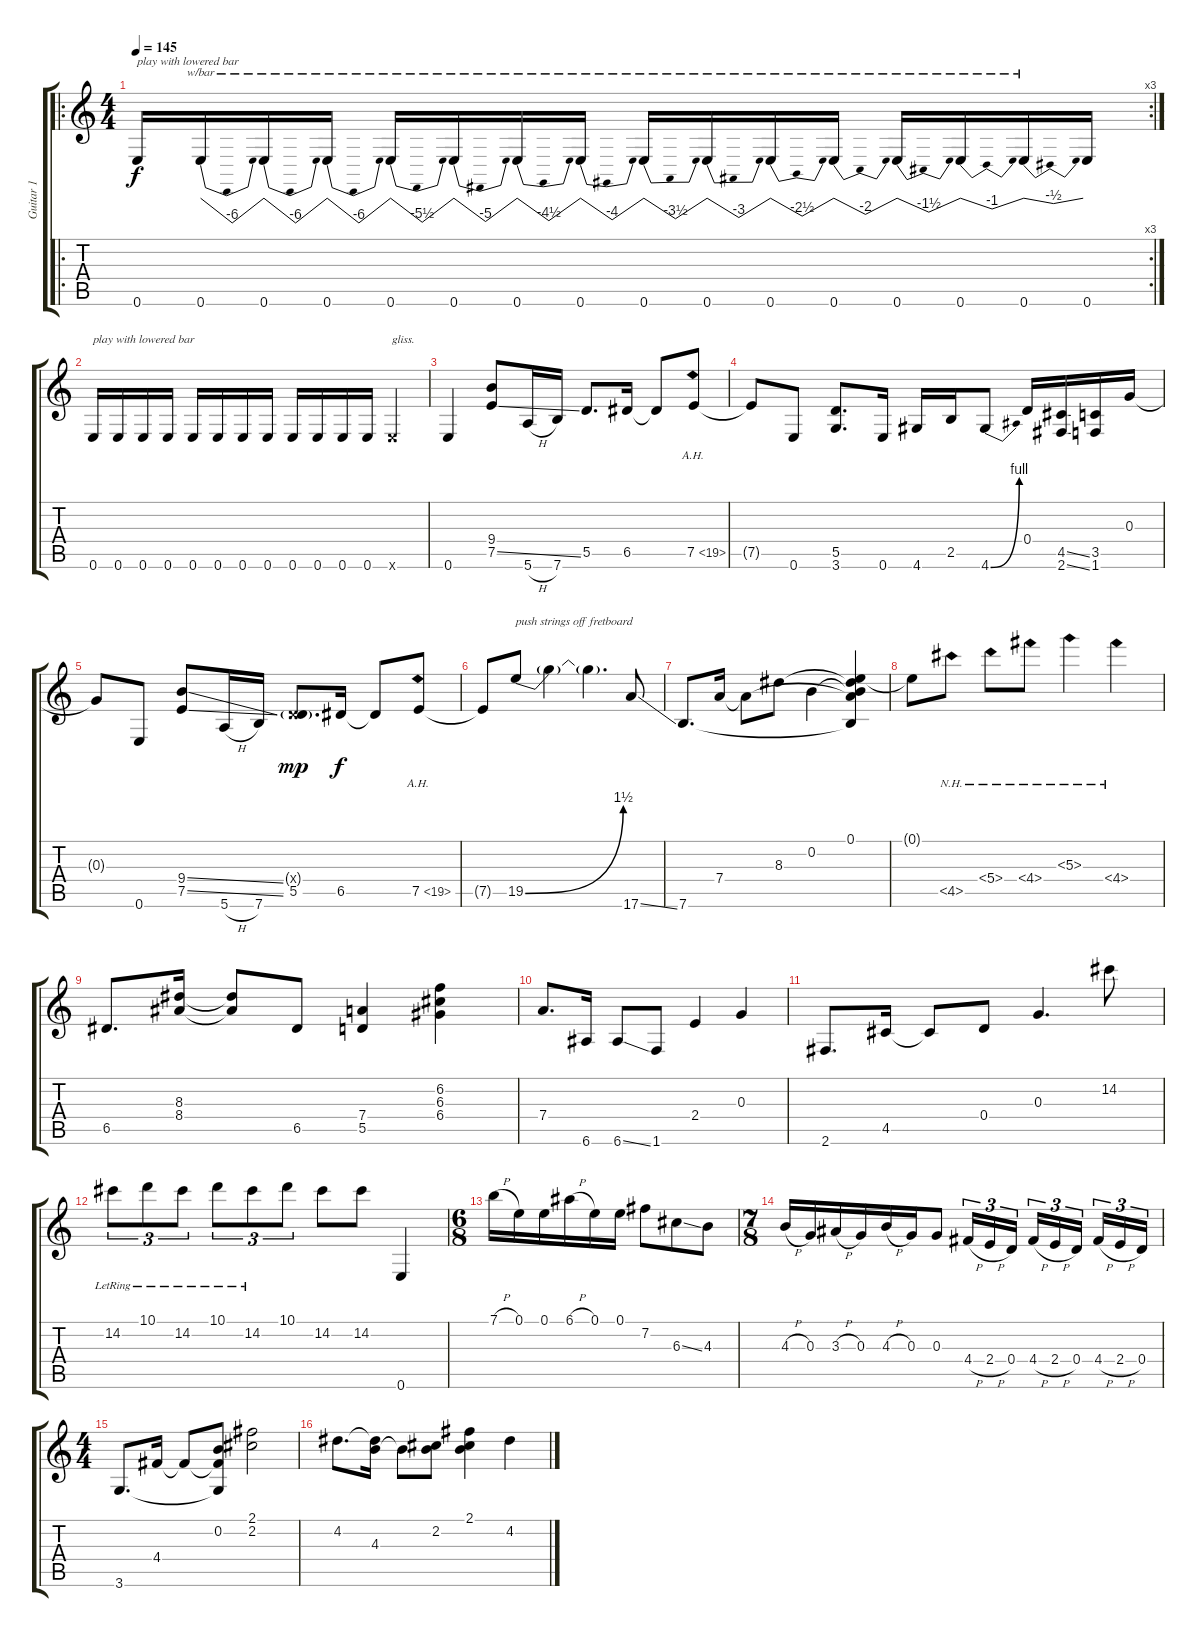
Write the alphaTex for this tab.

\track ("Guitar 1" "Guitar 1") {instrument overdrivenguitar}
\staff {score tabs}
\tuning (E4 B3 G3 D3 A2 E2) {hide}
\ro
\rc 3
\ts (4 4)
\tempo 145
\clef g2
\ks c
0.6.16{txt "play with lowered bar" dy f instrument overdrivenguitar} 0.6.16{tbe (dip default 0 0 30 -24 60 0)} 0.6.16{tbe (dip default 0 0 30 -24 60 0)} 0.6.16{tbe (dip default 0 0 30 -24 60 0)} 0.6.16{tbe (dip default 0 0 30 -22 60 0)} 0.6.16{tbe (dip default 0 0 30 -20 60 0)} 0.6.16{tbe (dip default 0 0 30 -18 60 0)} 0.6.16{tbe (dip default 0 0 30 -16 60 0)} 0.6.16{tbe (dip default 0 0 30 -14 60 0)} 0.6.16{tbe (dip default 0 0 30 -12 60 0)} 0.6.16{tbe (dip default 0 0 30 -10 60 0)} 0.6.16{tbe (dip default 0 0 30 -8 60 0)} 0.6.16{tbe (dip default 0 0 30 -6 60 0)} 0.6.16{tbe (dip default 0 0 30 -4 60 0)} 0.6.16{tbe (dip default 0 0 30 -2 60 0)} 0.6.16 |
0.6.16{txt "play with lowered bar"} 0.6.16 0.6.16 0.6.16 0.6.16 0.6.16 0.6.16 0.6.16 0.6.16 0.6.16 0.6.16 0.6.16 0.6{x}.4{txt "gliss."} |
0.6.4 (9.4 7.5{ss}).8 5.6{h}.16 7.6.16 5.5.8{d} 6.5.16 6.5{t}.8 7.5{ah 12}.8 |
7.5{t}.8 0.6.8 (5.5 3.6).8{d} 0.6.16 4.6.16 2.5.16 4.6{be (bend 0 0 60 4)}.8 0.4.16 (4.5{ss} 2.6{ss}).16 (3.5 1.6).16 0.3.16 |
0.3{t}.8 0.6.8 (9.4{ss} 7.5{ss}).8 5.6{h}.16 7.6.16 (0.4{g x} 5.5).8{d dy mp} 6.5.16{dy f} 6.5{t}.8 7.5{ah 12}.8 |
7.5{t}.8 19.5{be (bend 0 0 60 6)}.8{txt "push strings off fretboard"} 19.5{t}.4 19.5{t}.4{d} 17.6{ss}.8 |
7.6.8{d} 7.4.16 7.4{t}.8 8.3.8 0.2.4 (0.1 0.2{t} 8.3{t} 7.4{t} 7.6{t}).4 |
0.1{t}.8 4.5{nh}.8 5.4{nh}.8 4.4{nh}.8 5.3{nh}.4 4.4{nh}.4 |
6.5.8{d} (8.3 8.4).16 (8.3{t} 8.4{t}).8 6.5.8 (7.4 5.5).4 (6.2 6.3 6.4).4 |
7.4.8{d} 6.6.16 6.6{ss}.8 1.6.8 2.4.4 0.3.4 |
2.6.8{d} 4.5.16 4.5{t}.8 0.4.8 0.3.4{d} 14.2.8 |
14.2{lr}.8{tu (3 2)} 10.1{lr}.8{tu (3 2)} 14.2{lr}.8{tu (3 2)} 10.1{lr}.8{tu (3 2)} 14.2{lr}.8{tu (3 2)} 10.1.8{tu (3 2)} 14.2.8 14.2.8 0.6.4 |
\ts (6 8)
7.1{h}.16 0.1.16 0.1.16 6.1{h}.16 0.1.16 0.1.16 7.2.8 6.3{ss}.8 4.3.8 |
\ts (7 8)
4.3{h}.16 0.3.16 3.3{h}.16 0.3.16 4.3{h}.16 0.3.16 0.3.8 4.4{h}.16{tu (3 2)} 2.4{h}.16{tu (3 2)} 0.4.16{tu (3 2)} 4.4{h}.16{tu (3 2)} 2.4{h}.16{tu (3 2)} 0.4.16{tu (3 2)} 4.4{h}.16{tu (3 2)} 2.4{h}.16{tu (3 2)} 0.4.16{tu (3 2)} |
\ts (4 4)
3.6.8{d} 4.4.16 4.4{t}.8 (0.2 4.4{t} 3.6{t}).8 (2.1 2.2).2 |
4.2.8{d} (4.2{t} 4.3).16 4.3{t}.8 (2.2 4.3{t}).8 (2.1 2.2{t} 4.3{t}).4 4.2.4
